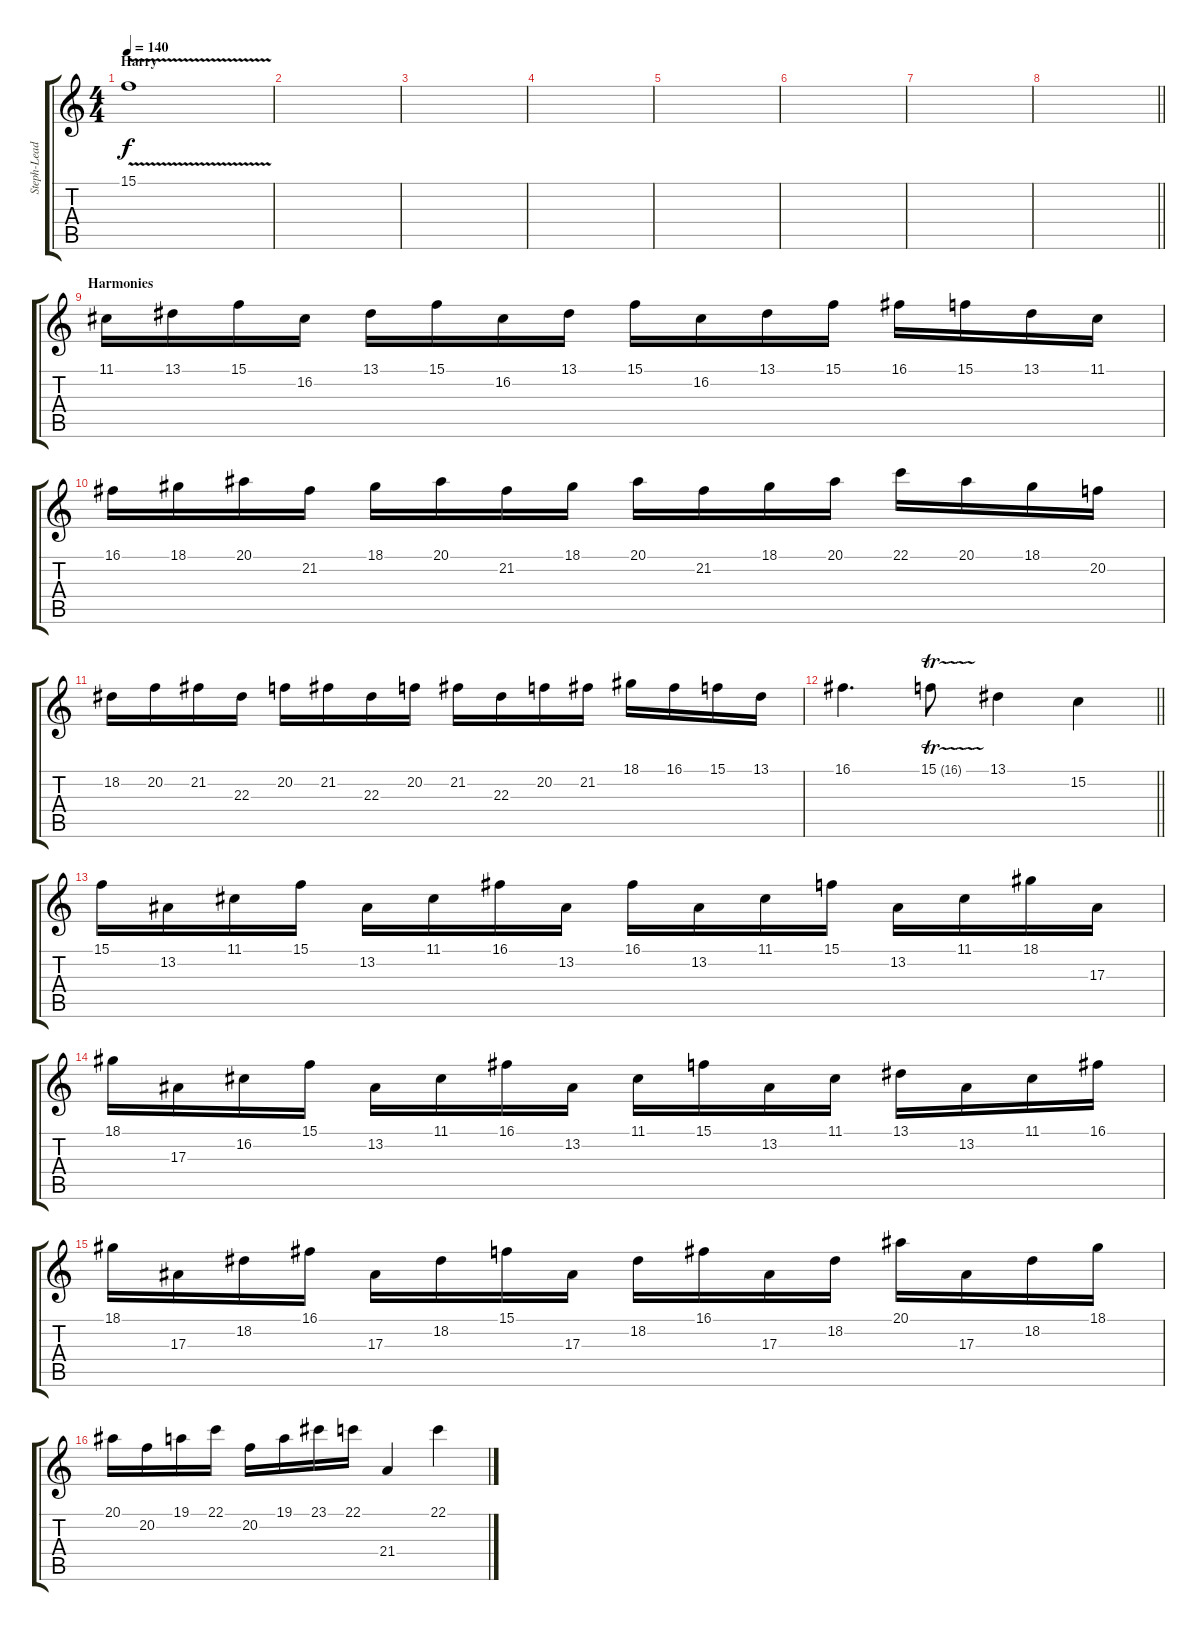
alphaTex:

\track ("Steph-Lead" "Steph-Lead") {instrument brightacousticpiano}
\staff {score tabs}
\tuning (D4 A3 F3 C3 G2 D2) {hide}
\ts (4 4)
\section ("" "Harry")
\tempo 140
\clef g2
\ks c
15.1{v}.1{dy f} |
|
|
|
|
|
|
\barLineRight lightlight
|
\section ("" "Harmonies")
11.1.16{instrument lead1square} 13.1.16 15.1.16 16.2.16 13.1.16 15.1.16 16.2.16 13.1.16 15.1.16 16.2.16 13.1.16 15.1.16 16.1.16 15.1.16 13.1.16 11.1.16 |
16.1.16 18.1.16 20.1.16 21.2.16 18.1.16 20.1.16 21.2.16 18.1.16 20.1.16 21.2.16 18.1.16 20.1.16 22.1.16 20.1.16 18.1.16 20.2.16 |
18.2.16 20.2.16 21.2.16 22.3.16 20.2.16 21.2.16 22.3.16 20.2.16 21.2.16 22.3.16 20.2.16 21.2.16 18.1.16 16.1.16 15.1.16 13.1.16 |
\barLineRight lightlight
16.1.4{d} 15.1{tr (16 16)}.8 13.1.4 15.2.4 |
15.1.16 13.2.16 11.1.16 15.1.16 13.2.16 11.1.16 16.1.16 13.2.16 16.1.16 13.2.16 11.1.16 15.1.16 13.2.16 11.1.16 18.1.16 17.3.16 |
18.1.16 17.3.16 16.2.16 15.1.16 13.2.16 11.1.16 16.1.16 13.2.16 11.1.16 15.1.16 13.2.16 11.1.16 13.1.16 13.2.16 11.1.16 16.1.16 |
18.1.16 17.3.16 18.2.16 16.1.16 17.3.16 18.2.16 15.1.16 17.3.16 18.2.16 16.1.16 17.3.16 18.2.16 20.1.16 17.3.16 18.2.16 18.1.16 |
20.1.16 20.2.16 19.1.16 22.1.16 20.2.16 19.1.16 23.1.16 22.1.16 21.4.4 22.1.4
